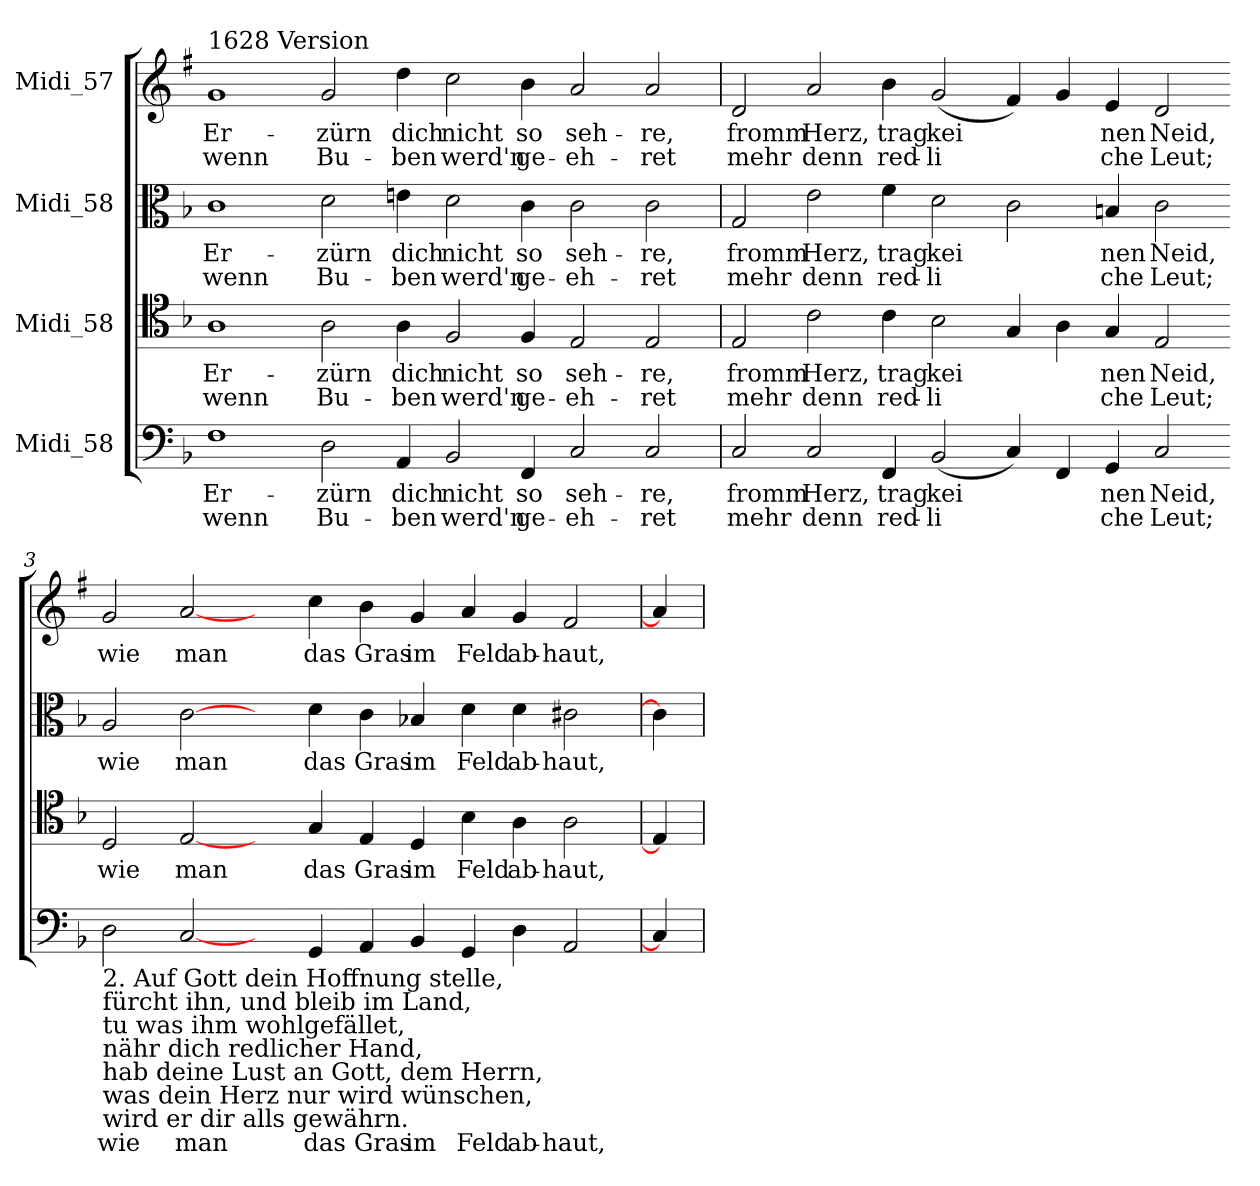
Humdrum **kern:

**kern	**text	**text	**kern	**text	**text	**kern	**text	**text	**kern	**text	**text
*part4	*part4	*part4	*part3	*part3	*part3	*part2	*part2	*part2	*part1	*part1	*part1
*staff4	*staff4	*staff4	*staff3	*staff3	*staff3	*staff2	*staff2	*staff2	*staff1	*staff1	*staff1
*I"Midi_58	*	*	*I"Midi_58	*	*	*I"Midi_58	*	*	*I"Midi_57	*	*
*clefF4	*	*	*clefC4	*	*	*clefC3	*	*	*clefG2	*	*
*	*	*	*	*	*	*	*	*	*ITrd1c2	*	*
*k[b-]	*	*	*k[b-]	*	*	*k[b-]	*	*	*k[b-]	*	*
*F:	*	*	*F:	*	*	*F:	*	*	*F:	*	*
=1	=1	=1	=1	=1	=1	=1	=1	=1	=1	=1	=1
!	!	!	!	!	!	!	!	!	!LO:TX:a:t=1628 Version	!	!
!	!LO:LY:b	!LO:LY:b	!	!LO:LY:b	!LO:LY:b	!	!LO:LY:b	!LO:LY:b	!	!LO:LY:b	!LO:LY:b
1F	Er-	-wenn	1A	Er-	-wenn	1c	Er-	-wenn	1f	Er-	-wenn
!	!LO:LY:b	!LO:LY:b	!	!LO:LY:b	!LO:LY:b	!	!LO:LY:b	!LO:LY:b	!	!LO:LY:b	!LO:LY:b
2D	zürn	Bu-	2A	zürn	Bu-	2d	zürn	Bu-	2f	zürn	Bu-
!	!LO:LY:b	!LO:LY:b	!	!LO:LY:b	!LO:LY:b	!	!LO:LY:b	!LO:LY:b	!	!LO:LY:b	!LO:LY:b
4AA	-dich	ben	4A	-dich	ben	4en	-dich	ben	4cc	-dich	ben
!	!LO:LY:b	!LO:LY:b	!	!LO:LY:b	!LO:LY:b	!	!LO:LY:b	!LO:LY:b	!	!LO:LY:b	!LO:LY:b
2BB-	nicht	werd'n	2F	nicht	werd'n	2d	nicht	werd'n	2b-	nicht	werd'n
!	!LO:LY:b	!LO:LY:b	!	!LO:LY:b	!LO:LY:b	!	!LO:LY:b	!LO:LY:b	!	!LO:LY:b	!LO:LY:b
4FF	so	ge-	4F	so	ge-	4c	so	ge-	4a	so	ge-
!	!LO:LY:b	!LO:LY:b	!	!LO:LY:b	!LO:LY:b	!	!LO:LY:b	!LO:LY:b	!	!LO:LY:b	!LO:LY:b
2C	-seh-	-eh-	2E	-seh-	-eh-	2c	-seh-	-eh-	2g	-seh-	-eh-
!	!LO:LY:b	!LO:LY:b	!	!LO:LY:b	!LO:LY:b	!	!LO:LY:b	!LO:LY:b	!	!LO:LY:b	!LO:LY:b
2C	-re,	ret	2E	-re,	ret	2c	-re,	ret	2g	-re,	ret
=2	=2	=2	=2	=2	=2	=2	=2	=2	=2	=2	=2
!	!LO:LY:b	!LO:LY:b	!	!LO:LY:b	!LO:LY:b	!	!LO:LY:b	!LO:LY:b	!	!LO:LY:b	!LO:LY:b
2C	fromm	mehr	2E	fromm	mehr	2G	fromm	mehr	2c	fromm	mehr
!	!LO:LY:b	!LO:LY:b	!	!LO:LY:b	!LO:LY:b	!	!LO:LY:b	!LO:LY:b	!	!LO:LY:b	!LO:LY:b
2C	Herz,	denn	2c	Herz,	denn	2e	Herz,	denn	2g	Herz,	denn
!	!LO:LY:b	!LO:LY:b	!	!LO:LY:b	!LO:LY:b	!	!LO:LY:b	!LO:LY:b	!	!LO:LY:b	!LO:LY:b
4FF	trag	red-	4c	trag	red-	4f	trag	red-	4a	trag	red-
!	!LO:LY:b	!LO:LY:b	!	!LO:LY:b	!LO:LY:b	!	!LO:LY:b	!LO:LY:b	!	!LO:LY:b	!LO:LY:b
(<2BB-	-kei	li	2B-	-kei	li	2d	-kei	li	(<2f	-kei	li
4C)	.	.	4G	.	.	2c	.	.	4e)	.	.
4FF	.	.	4A	.	.	.	.	.	4f	.	.
!	!LO:LY:b	!LO:LY:b	!	!LO:LY:b	!LO:LY:b	!	!LO:LY:b	!LO:LY:b	!	!LO:LY:b	!LO:LY:b
4GG	nen	che	4G	nen	che	4Bn	nen	che	4d	nen	che
!	!LO:LY:b	!LO:LY:b	!	!LO:LY:b	!LO:LY:b	!	!LO:LY:b	!LO:LY:b	!	!LO:LY:b	!LO:LY:b
2C	Neid,	Leut;	2E	Neid,	Leut;	2c	Neid,	Leut;	2c	Neid,	Leut;
!!LO:LB:g=z
=3-	=3-	=3-	=3-	=3-	=3-	=3-	=3-	=3-	=3-	=3-	=3-
!LO:TX:b:t=2. Auf Gott dein Hoffnung stelle, \nfürcht ihn, und bleib im Land, \ntu was ihm wohlgefället, \nnähr dich redlicher Hand, \nhab deine Lust an Gott, dem Herrn, \nwas dein Herz nur wird wünschen, \nwird er dir alls gewährn.	!	!	!	!	!	!	!	!	!	!	!
!	!LO:LY:b	!	!	!LO:LY:b	!	!	!LO:LY:b	!	!	!LO:LY:b	!
2D	wie	.	2D	wie	.	2A	wie	.	2f	wie	.
!	!LO:LY:b	!	!	!LO:LY:b	!	!	!LO:LY:b	!	!	!LO:LY:b	!
[2C	man	.	[2E	man	.	[2c	man	.	[2g	man	.
4ryy	.	.	4ryy	.	.	4ryy	.	.	4ryy	.	.
!	!LO:LY:b	!	!	!LO:LY:b	!	!	!LO:LY:b	!	!	!LO:LY:b	!
4GG	das	.	4G	das	.	4d	das	.	4b-	das	.
!	!LO:LY:b	!	!	!LO:LY:b	!	!	!LO:LY:b	!	!	!LO:LY:b	!
4AA	Gras	.	4E	Gras	.	4c	Gras	.	4a	Gras	.
!	!LO:LY:b	!	!	!LO:LY:b	!	!	!LO:LY:b	!	!	!LO:LY:b	!
4BB-	im	.	4D	im	.	4B-	im	.	4f	im	.
!	!LO:LY:b	!	!	!LO:LY:b	!	!	!LO:LY:b	!	!	!LO:LY:b	!
4GG	Feld	.	4B-	Feld	.	4d	Feld	.	4g	Feld	.
!	!LO:LY:b	!	!	!LO:LY:b	!	!	!LO:LY:b	!	!	!LO:LY:b	!
4D	ab-	.	4A	ab-	.	4d	ab-	.	4f	ab-	.
!	!LO:LY:b	!	!	!LO:LY:b	!	!	!LO:LY:b	!	!	!LO:LY:b	!
2AA	-haut,	.	2A	-haut,	.	2c#X	-haut,	.	2e	-haut,	.
=4	=4	=4	=4	=4	=4	=4	=4	=4	=4	=4	=4
4C]	.	.	4E]	.	.	4c]	.	.	4g]	.	.
=	=	=	=	=	=	=	=	=	=	=	=
*-	*-	*-	*-	*-	*-	*-	*-	*-	*-	*-	*-
